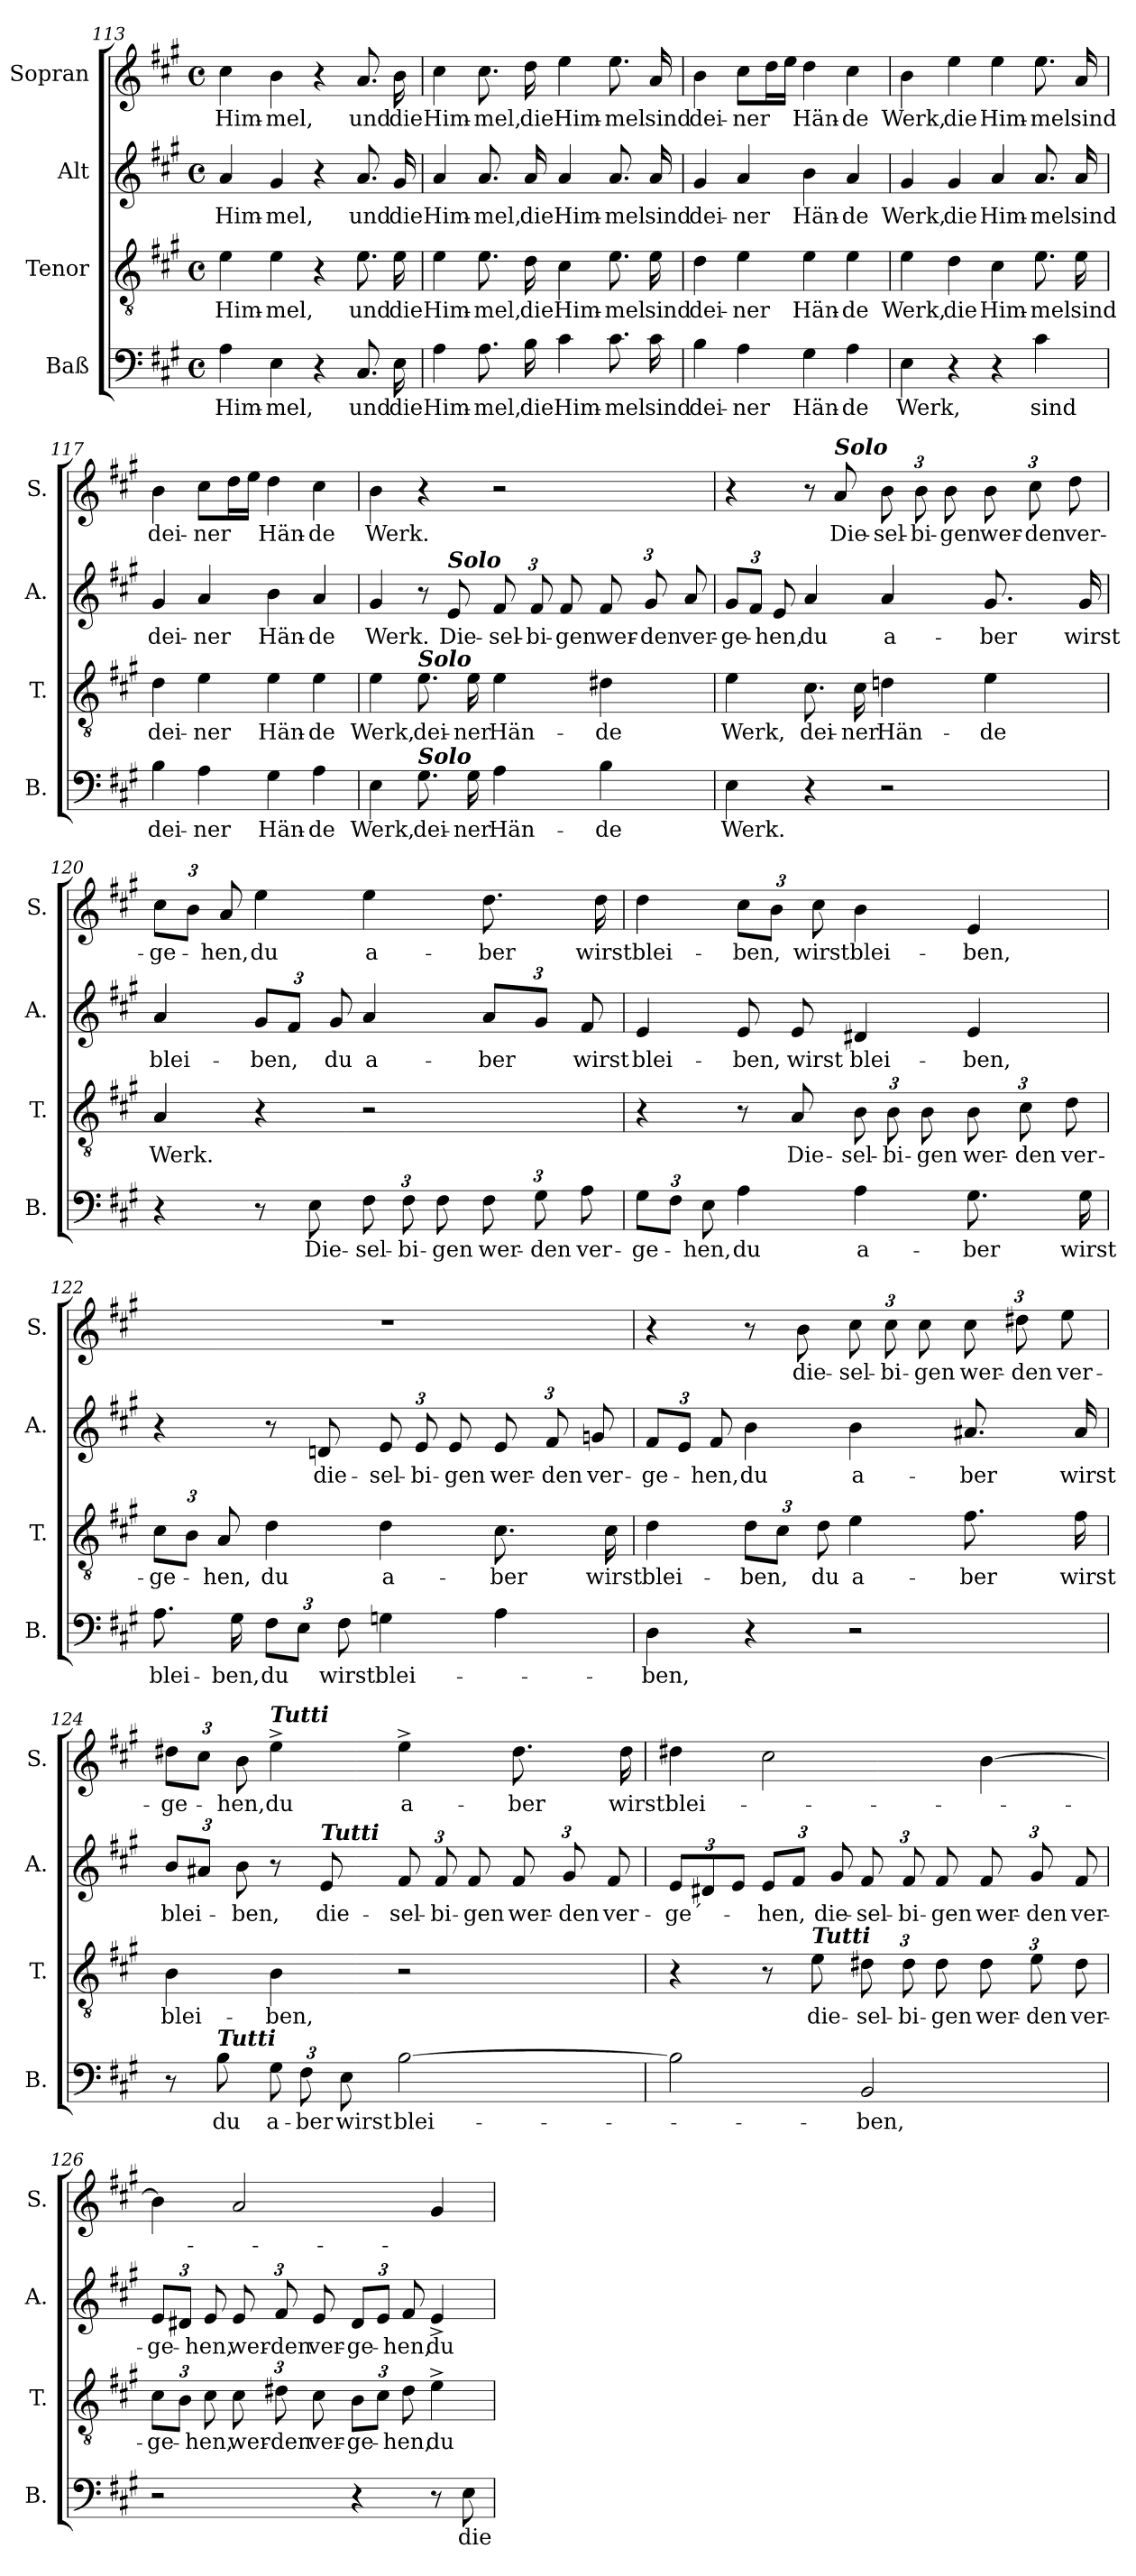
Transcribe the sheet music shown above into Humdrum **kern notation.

**kern	**text	**kern	**text	**kern	**text	**kern	**text
*part4	*part4	*part3	*part3	*part2	*part2	*part1	*part1
*staff4	*staff4	*staff3	*staff3	*staff2	*staff2	*staff1	*staff1
*I"Baß	*	*I"Tenor	*	*I"Alt	*	*I"Sopran	*
*I'B.	*	*I'T.	*	*I'A.	*	*I'S.	*
!!LO:LB:g=z
*clefF4	*	*clefGv2	*	*clefG2	*	*clefG2	*
*k[f#c#g#]	*	*k[f#c#g#]	*	*k[f#c#g#]	*	*k[f#c#g#]	*
*A:	*	*A:	*	*A:	*	*A:	*
*M4/4	*	*M4/4	*	*M4/4	*	*M4/4	*
*met(c)	*	*met(c)	*	*met(c)	*	*met(c)	*
=113	=113	=113	=113	=113	=113	=113	=113
!	!LO:LY:b	!	!LO:LY:b	!	!LO:LY:b	!	!LO:LY:b
4A\	Him-	4e\	Him-	4a/	Him-	4cc#\	Him-
!	!LO:LY:b	!	!LO:LY:b	!	!LO:LY:b	!	!LO:LY:b
4E\	-mel,	4e\	-mel,	4g#/	-mel,	4b\	-mel,
4r	.	4r	.	4r	.	4r	.
!	!LO:LY:b	!	!LO:LY:b	!	!LO:LY:b	!	!LO:LY:b
8.C#/	und	8.e\	und	8.a/	und	8.a/	und
!	!LO:LY:b	!	!LO:LY:b	!	!LO:LY:b	!	!LO:LY:b
16E\	die	16e\	die	16g#/	die	16b\	die
=114	=114	=114	=114	=114	=114	=114	=114
!	!LO:LY:b	!	!LO:LY:b	!	!LO:LY:b	!	!LO:LY:b
4A\	Him-	4e\	Him-	4a/	Him-	4cc#\	Him-
!	!LO:LY:b	!	!LO:LY:b	!	!LO:LY:b	!	!LO:LY:b
8.A\	-mel,	8.e\	-mel,	8.a/	-mel,	8.cc#\	-mel,
!	!LO:LY:b	!	!LO:LY:b	!	!LO:LY:b	!	!LO:LY:b
16B\	die	16d\	die	16a/	die	16dd\	die
!	!LO:LY:b	!	!LO:LY:b	!	!LO:LY:b	!	!LO:LY:b
4c#\	Him-	4c#\	Him-	4a/	Him-	4ee\	Him-
!	!LO:LY:b	!	!LO:LY:b	!	!LO:LY:b	!	!LO:LY:b
8.c#\	-mel	8.e\	-mel	8.a/	-mel	8.ee\	-mel
!	!LO:LY:b	!	!LO:LY:b	!	!LO:LY:b	!	!LO:LY:b
16c#\	sind	16e\	sind	16a/	sind	16a/	sind
=115	=115	=115	=115	=115	=115	=115	=115
!	!LO:LY:b	!	!LO:LY:b	!	!LO:LY:b	!	!LO:LY:b
4B\	dei-	4d\	dei-	4g#/	dei-	4b\	dei-
!	!LO:LY:b	!	!LO:LY:b	!	!LO:LY:b	!	!LO:LY:b
4A\	-ner	4e\	-ner	4a/	-ner	8cc#\L	-ner
.	.	.	.	.	.	16dd\L	.
.	.	.	.	.	.	16ee\JJ	.
!	!LO:LY:b	!	!LO:LY:b	!	!LO:LY:b	!	!LO:LY:b
4G#\	Hän-	4e\	Hän-	4b\	Hän-	4dd\	Hän-
!	!LO:LY:b	!	!LO:LY:b	!	!LO:LY:b	!	!LO:LY:b
4A\	-de	4e\	-de	4a/	-de	4cc#\	-de
=116	=116	=116	=116	=116	=116	=116	=116
!	!LO:LY:b	!	!LO:LY:b	!	!LO:LY:b	!	!LO:LY:b
4E\	Werk,	4e\	Werk,	4g#/	Werk,	4b\	Werk,
!	!	!	!LO:LY:b	!	!LO:LY:b	!	!LO:LY:b
4r	.	4d\	die	4g#/	die	4ee\	die
!	!	!	!LO:LY:b	!	!LO:LY:b	!	!LO:LY:b
4r	.	4c#\	Him-	4a/	Him-	4ee\	Him-
!	!LO:LY:b	!	!LO:LY:b	!	!LO:LY:b	!	!LO:LY:b
4c#\	sind	8.e\	-mel	8.a/	-mel	8.ee\	-mel
!	!	!	!LO:LY:b	!	!LO:LY:b	!	!LO:LY:b
.	.	16e\	sind	16a/	sind	16a/	sind
!!LO:LB:g=z
=117	=117	=117	=117	=117	=117	=117	=117
!	!LO:LY:b	!	!LO:LY:b	!	!LO:LY:b	!	!LO:LY:b
4B\	dei-	4d\	dei-	4g#/	dei-	4b\	dei-
!	!LO:LY:b	!	!LO:LY:b	!	!LO:LY:b	!	!LO:LY:b
4A\	-ner	4e\	-ner	4a/	-ner	8cc#\L	-ner
.	.	.	.	.	.	16dd\L	.
.	.	.	.	.	.	16ee\JJ	.
!	!LO:LY:b	!	!LO:LY:b	!	!LO:LY:b	!	!LO:LY:b
4G#\	Hän-	4e\	Hän-	4b\	Hän-	4dd\	Hän-
!	!LO:LY:b	!	!LO:LY:b	!	!LO:LY:b	!	!LO:LY:b
4A\	-de	4e\	-de	4a/	-de	4cc#\	-de
=118	=118	=118	=118	=118	=118	=118	=118
!	!LO:LY:b	!	!LO:LY:b	!	!LO:LY:b	!	!LO:LY:b
4E\	Werk,	4e\	Werk,	4g#/	Werk.	4b\	Werk.
!	!	!LO:TX:a:Bi:t=Solo	!	!	!	!	!
!LO:TX:a:Bi:t=Solo	!	!	!	!	!	!	!
!	!LO:LY:b	!	!LO:LY:b	!	!	!	!
8.G#\	dei-	8.e\	dei-	8r	.	4r	.
!	!	!	!	!LO:TX:a:Bi:t=Solo	!	!	!
!	!	!	!	!	!LO:LY:b	!	!
.	.	.	.	8e/	Die-	.	.
!	!LO:LY:b	!	!LO:LY:b	!	!	!	!
16G#\	-ner	16e\	-ner	.	.	.	.
!	!LO:LY:b	!	!LO:LY:b	!	!	!	!
*	*	*	*	*Xbrackettup	*	*	*
!	!	!	!	!	!LO:LY:b	!	!
4A\	Hän-	4e\	Hän-	12f#/	-sel-	2r	.
!	!	!	!	!	!LO:LY:b	!	!
.	.	.	.	12f#/	-bi-	.	.
!	!	!	!	!	!LO:LY:b	!	!
.	.	.	.	12f#/	-gen	.	.
!	!LO:LY:b	!	!LO:LY:b	!	!LO:LY:b	!	!
4B\	-de	4d#X\	-de	12f#/	wer-	.	.
!	!	!	!	!	!LO:LY:b	!	!
.	.	.	.	12g#/	-den	.	.
!	!	!	!	!	!LO:LY:b	!	!
.	.	.	.	12a/	ver-	.	.
=119	=119	=119	=119	=119	=119	=119	=119
!	!LO:LY:b	!	!LO:LY:b	!	!LO:LY:b	!	!
4E\	Werk.	4e\	Werk,	12g#/L	-ge-	4r	.
.	.	.	.	12f#/J	.	.	.
!	!	!	!	!	!LO:LY:b	!	!
.	.	.	.	12e/	-hen,	.	.
!	!	!	!LO:LY:b	!	!LO:LY:b	!	!
4r	.	8.c#\	dei-	4a/	du	8r	.
!	!	!	!	!	!	!LO:TX:a:Bi:t=Solo	!
!	!	!	!	!	!	!	!LO:LY:b
.	.	.	.	.	.	8a/	Die-
!	!	!	!LO:LY:b	!	!	!	!
.	.	16c#\	-ner	.	.	.	.
!	!	!	!LO:LY:b	!	!LO:LY:b	!	!
*	*	*	*	*	*	*Xbrackettup	*
!	!	!	!	!	!	!	!LO:LY:b
2r	.	4dn\	Hän-	4a/	a-	12b\	-sel-
!	!	!	!	!	!	!	!LO:LY:b
.	.	.	.	.	.	12b\	-bi-
!	!	!	!	!	!	!	!LO:LY:b
.	.	.	.	.	.	12b\	-gen
!	!	!	!LO:LY:b	!	!LO:LY:b	!	!LO:LY:b
.	.	4e\	-de	8.g#/	-ber	12b\	wer-
!	!	!	!	!	!	!	!LO:LY:b
.	.	.	.	.	.	12cc#\	-den
!	!	!	!	!	!	!	!LO:LY:b
.	.	.	.	.	.	12dd\	ver-
!	!	!	!	!	!LO:LY:b	!	!
.	.	.	.	16g#/	wirst	.	.
!!LO:PB:g=z
=120	=120	=120	=120	=120	=120	=120	=120
!	!	!	!LO:LY:b	!	!LO:LY:b	!	!LO:LY:b
4r	.	4A/	Werk.	4a/	blei-	12cc#\L	-ge-
.	.	.	.	.	.	12b\J	.
!	!	!	!	!	!	!	!LO:LY:b
.	.	.	.	.	.	12a/	-hen,
!	!	!	!	!	!LO:LY:b	!	!LO:LY:b
8r	.	4r	.	12g#/L	-ben,	4ee\	du
.	.	.	.	12f#/J	.	.	.
!	!LO:LY:b	!	!	!	!	!	!
8E\	Die-	.	.	.	.	.	.
!	!	!	!	!	!LO:LY:b	!	!
.	.	.	.	12g#/	du	.	.
*Xbrackettup	*	*	*	*	*	*	*
!	!LO:LY:b	!	!	!	!LO:LY:b	!	!LO:LY:b
12F#\	-sel-	2r	.	4a/	a-	4ee\	a-
!	!LO:LY:b	!	!	!	!	!	!
12F#\	-bi-	.	.	.	.	.	.
!	!LO:LY:b	!	!	!	!	!	!
12F#\	-gen	.	.	.	.	.	.
!	!LO:LY:b	!	!	!	!LO:LY:b	!	!LO:LY:b
12F#\	wer-	.	.	12a/L	-ber	8.dd\	-ber
!	!LO:LY:b	!	!	!	!	!	!
12G#\	-den	.	.	12g#/J	.	.	.
!	!LO:LY:b	!	!	!	!LO:LY:b	!	!
12A\	ver-	.	.	12f#/	wirst	.	.
!	!	!	!	!	!	!	!LO:LY:b
.	.	.	.	.	.	16dd\	wirst
=121	=121	=121	=121	=121	=121	=121	=121
!	!LO:LY:b	!	!	!	!LO:LY:b	!	!LO:LY:b
12G#\L	-ge-	4r	.	4e/	blei-	4dd\	blei-
12F#\J	.	.	.	.	.	.	.
!	!LO:LY:b	!	!	!	!	!	!
12E\	-hen,	.	.	.	.	.	.
!	!LO:LY:b	!	!	!	!LO:LY:b	!	!LO:LY:b
4A\	du	8r	.	8e/	-ben,	12cc#\L	-ben,
.	.	.	.	.	.	12b\J	.
!	!	!	!LO:LY:b	!	!LO:LY:b	!	!
.	.	8A/	Die-	8e/	wirst	.	.
!	!	!	!	!	!	!	!LO:LY:b
.	.	.	.	.	.	12cc#\	wirst
!	!LO:LY:b	!	!	!	!	!	!
*	*	*Xbrackettup	*	*	*	*	*
!	!	!	!LO:LY:b	!	!LO:LY:b	!	!LO:LY:b
4A\	a-	12B\	-sel-	4d#X/	blei-	4b\	blei-
!	!	!	!LO:LY:b	!	!	!	!
.	.	12B\	-bi-	.	.	.	.
!	!	!	!LO:LY:b	!	!	!	!
.	.	12B\	-gen	.	.	.	.
!	!LO:LY:b	!	!LO:LY:b	!	!LO:LY:b	!	!LO:LY:b
8.G#\	-ber	12B\	wer-	4e/	-ben,	4e/	-ben,
!	!	!	!LO:LY:b	!	!	!	!
.	.	12c#\	-den	.	.	.	.
!	!	!	!LO:LY:b	!	!	!	!
.	.	12d\	ver-	.	.	.	.
!	!LO:LY:b	!	!	!	!	!	!
16G#\	wirst	.	.	.	.	.	.
!!LO:LB:g=z
=122	=122	=122	=122	=122	=122	=122	=122
!	!LO:LY:b	!	!LO:LY:b	!	!	!	!
8.A\	blei-	12c#\L	-ge-	4r	.	1r	.
.	.	12B\J	.	.	.	.	.
!	!	!	!LO:LY:b	!	!	!	!
.	.	12A/	-hen,	.	.	.	.
!	!LO:LY:b	!	!	!	!	!	!
16G#\	-ben,	.	.	.	.	.	.
!	!LO:LY:b	!	!LO:LY:b	!	!	!	!
12F#\L	du	4d\	du	8r	.	.	.
12E\J	.	.	.	.	.	.	.
!	!	!	!	!	!LO:LY:b	!	!
.	.	.	.	8dn/	die-	.	.
!	!LO:LY:b	!	!	!	!	!	!
12F#\	wirst	.	.	.	.	.	.
!	!LO:LY:b	!	!LO:LY:b	!	!LO:LY:b	!	!
4Gn\	blei-	4d\	a-	12e/	-sel-	.	.
!	!	!	!	!	!LO:LY:b	!	!
.	.	.	.	12e/	-bi-	.	.
!	!	!	!	!	!LO:LY:b	!	!
.	.	.	.	12e/	-gen	.	.
!	!	!	!LO:LY:b	!	!LO:LY:b	!	!
4A\	.	8.c#\	-ber	12e/	wer-	.	.
!	!	!	!	!	!LO:LY:b	!	!
.	.	.	.	12f#/	-den	.	.
!	!	!	!	!	!LO:LY:b	!	!
.	.	.	.	12gn/	ver-	.	.
!	!	!	!LO:LY:b	!	!	!	!
.	.	16c#\	wirst	.	.	.	.
=123	=123	=123	=123	=123	=123	=123	=123
!	!LO:LY:b	!	!LO:LY:b	!	!LO:LY:b	!	!
4D\	-ben,	4d\	blei-	12f#/L	-ge-	4r	.
.	.	.	.	12e/J	.	.	.
!	!	!	!	!	!LO:LY:b	!	!
.	.	.	.	12f#/	-hen,	.	.
!	!	!	!LO:LY:b	!	!LO:LY:b	!	!
4r	.	12d\L	-ben,	4b\	du	8r	.
.	.	12c#\J	.	.	.	.	.
!	!	!	!	!	!	!	!LO:LY:b
.	.	.	.	.	.	8b\	die-
!	!	!	!LO:LY:b	!	!	!	!
.	.	12d\	du	.	.	.	.
!	!	!	!LO:LY:b	!	!LO:LY:b	!	!LO:LY:b
2r	.	4e\	a-	4b\	a-	12cc#\	-sel-
!	!	!	!	!	!	!	!LO:LY:b
.	.	.	.	.	.	12cc#\	-bi-
!	!	!	!	!	!	!	!LO:LY:b
.	.	.	.	.	.	12cc#\	-gen
!	!	!	!LO:LY:b	!	!LO:LY:b	!	!LO:LY:b
.	.	8.f#\	-ber	8.a#X/	-ber	12cc#\	wer-
!	!	!	!	!	!	!	!LO:LY:b
.	.	.	.	.	.	12dd#X\	-den
!	!	!	!	!	!	!	!LO:LY:b
.	.	.	.	.	.	12ee\	ver-
!	!	!	!LO:LY:b	!	!LO:LY:b	!	!
.	.	16f#\	wirst	16a#/	wirst	.	.
!!LO:LB:g=z
=124	=124	=124	=124	=124	=124	=124	=124
!	!	!	!LO:LY:b	!	!LO:LY:b	!	!LO:LY:b
8r	.	4B\	blei-	12b/L	blei-	12dd#X\L	-ge-
.	.	.	.	12a#X/J	.	12cc#\J	.
!LO:TX:a:Bi:t=Tutti	!	!	!	!	!	!	!
!	!LO:LY:b	!	!	!	!	!	!
8B\	du	.	.	.	.	.	.
!	!	!	!	!	!LO:LY:b	!	!LO:LY:b
.	.	.	.	12b\	-ben,	12b\	-hen,
!	!	!	!	!	!	!LO:TX:a:Bi:t=Tutti	!
!	!LO:LY:b	!	!LO:LY:b	!	!	!	!LO:LY:b
12G#\	a-	4B\	-ben,	8r	.	4ee^>\	du
!	!LO:LY:b	!	!	!	!	!	!
12F#\	-ber	.	.	.	.	.	.
!	!	!	!	!LO:TX:a:Bi:t=Tutti	!	!	!
!	!	!	!	!	!LO:LY:b	!	!
.	.	.	.	8e/	die-	.	.
!	!LO:LY:b	!	!	!	!	!	!
12E\	wirst	.	.	.	.	.	.
!	!LO:LY:b	!	!	!	!LO:LY:b	!	!LO:LY:b
[2B\	blei-	2r	.	12f#/	-sel-	4ee^>\	a-
!	!	!	!	!	!LO:LY:b	!	!
.	.	.	.	12f#/	-bi-	.	.
!	!	!	!	!	!LO:LY:b	!	!
.	.	.	.	12f#/	-gen	.	.
!	!	!	!	!	!LO:LY:b	!	!LO:LY:b
.	.	.	.	12f#/	wer-	8.dd#\	-ber
!	!	!	!	!	!LO:LY:b	!	!
.	.	.	.	12g#/	-den	.	.
!	!	!	!	!	!LO:LY:b	!	!
.	.	.	.	12f#/	ver-	.	.
!	!	!	!	!	!	!	!LO:LY:b
.	.	.	.	.	.	16dd#\	wirst
=125	=125	=125	=125	=125	=125	=125	=125
!	!	!	!	!	!LO:LY:b	!	!LO:LY:b
2B\]	.	4r	.	12e/L	-ge´-	4dd#X\	blei-
.	.	.	.	12d#X/	.	.	.
.	.	.	.	12e/J	.	.	.
!	!	!	!	!	!LO:LY:b	!	!
.	.	8r	.	12e/L	-hen,	2cc#\	.
.	.	.	.	12f#/J	.	.	.
!	!	!LO:TX:a:Bi:t=Tutti	!	!	!	!	!
!	!	!	!LO:LY:b	!	!	!	!
.	.	8e\	die-	.	.	.	.
!	!	!	!	!	!LO:LY:b	!	!
.	.	.	.	12g#/	die-	.	.
!	!LO:LY:b	!	!LO:LY:b	!	!LO:LY:b	!	!
2BB/	-ben,	12d#X\	-sel-	12f#/	-sel-	.	.
!	!	!	!LO:LY:b	!	!LO:LY:b	!	!
.	.	12d#\	-bi-	12f#/	-bi-	.	.
!	!	!	!LO:LY:b	!	!LO:LY:b	!	!
.	.	12d#\	-gen	12f#/	-gen	.	.
!	!	!	!LO:LY:b	!	!LO:LY:b	!	!
.	.	12d#\	wer-	12f#/	wer-	[4b\	.
!	!	!	!LO:LY:b	!	!LO:LY:b	!	!
.	.	12e\	-den	12g#/	-den	.	.
!	!	!	!LO:LY:b	!	!LO:LY:b	!	!
.	.	12d#\	ver-	12f#/	ver-	.	.
!!LO:PB:g=z
=126	=126	=126	=126	=126	=126	=126	=126
!	!	!	!LO:LY:b	!	!LO:LY:b	!	!
2r	.	12c#\L	-ge-	12e/L	-ge-	4b\]	.
.	.	12B\J	.	12d#X/J	.	.	.
!	!	!	!LO:LY:b	!	!LO:LY:b	!	!
.	.	12c#\	-hen,	12e/	-hen,	.	.
!	!	!	!LO:LY:b	!	!LO:LY:b	!	!
.	.	12c#\	wer-	12e/	wer-	2a/	.
!	!	!	!LO:LY:b	!	!LO:LY:b	!	!
.	.	12d#X\	-den	12f#/	-den	.	.
!	!	!	!LO:LY:b	!	!LO:LY:b	!	!
.	.	12c#\	ver-	12e/	ver-	.	.
!	!	!	!LO:LY:b	!	!LO:LY:b	!	!
4r	.	12B\L	-ge-	12d#/L	-ge-	.	.
.	.	12c#\J	.	12e/J	.	.	.
!	!	!	!LO:LY:b	!	!LO:LY:b	!	!
.	.	12d#\	-hen,	12f#/	-hen,	.	.
!	!	!	!LO:LY:b	!	!LO:LY:b	!	!
8r	.	4e^>\	du	4e^</	du	4g#/	.
!	!LO:LY:b	!	!	!	!	!	!
8E\	die-	.	.	.	.	.	.
=	=	=	=	=	=	=	=
*-	*-	*-	*-	*-	*-	*-	*-
